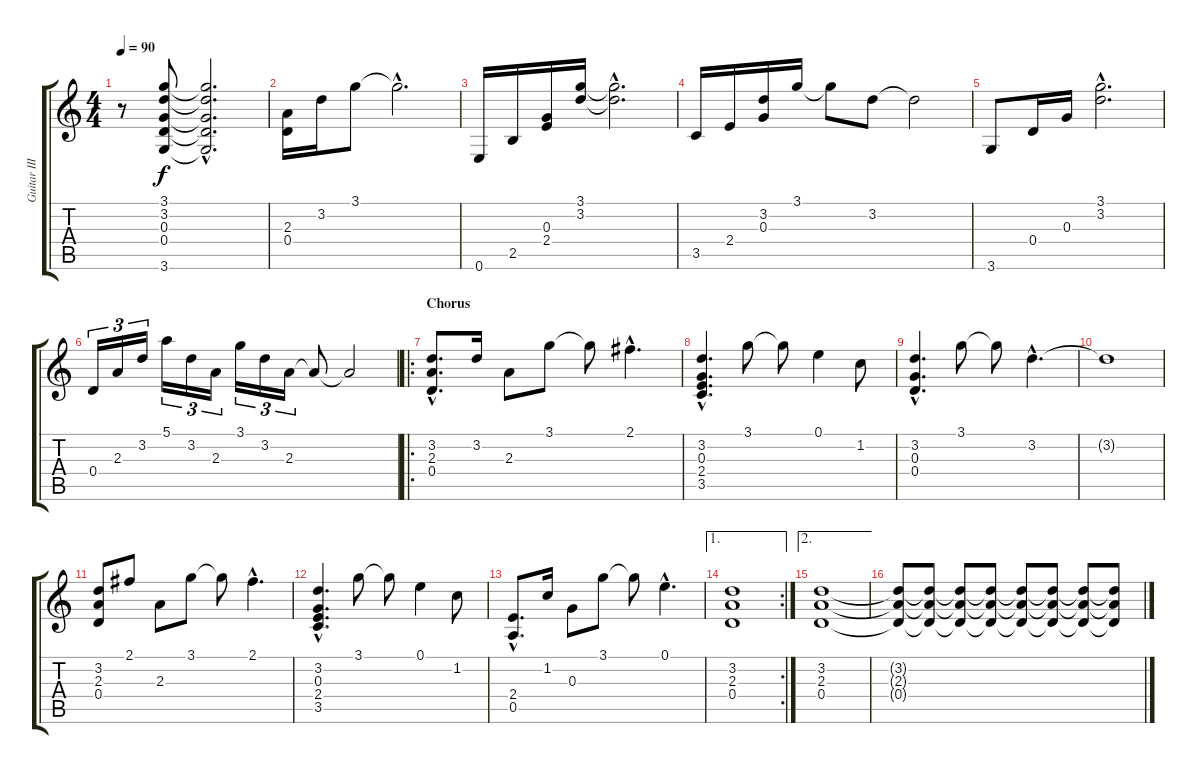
\track ("Guitar III" "Guitar III") {instrument distortionguitar}
\staff {score tabs}
\tuning (E4 B3 G3 D3 A2 E2) {hide}
\ts (4 4)
\tempo 90
\clef g2
\ks c
r.8{dy f} (3.1 3.2 0.3 0.4 3.6).8 (3.1{hac t} 3.2{hac t} 0.3{hac t} 0.4{hac t} 3.6{hac t}).2{d} |
(2.3 0.4).16 3.2.16 3.1.8 3.1{hac t}.2{d} |
0.6.16 2.5.16 (0.3 2.4).16 (3.1 3.2).16 (3.1{hac t} 3.2{hac t}).2{d} |
3.5.16 2.4.16 (3.2 0.3).16 3.1.16 3.1{t}.8 3.2.8 3.2{t}.2 |
3.6.8 0.4.16 0.3.16 (3.1{hac} 3.2{hac}).2{d} |
0.4.16{tu (3 2)} 2.3.16{tu (3 2)} 3.2.16{tu (3 2)} 5.1.16{tu (3 2)} 3.2.16{tu (3 2)} 2.3.16{tu (3 2)} 3.1.16{tu (3 2)} 3.2.16{tu (3 2)} 2.3.16{tu (3 2)} 2.3{t}.8 2.3{t}.2 |
\ro
\section ("" "Chorus")
(3.2{hac} 2.3{hac} 0.4{hac}).8{d} 3.2.16 2.3.8 3.1.8 3.1{t}.8 2.1{hac}.4{d} |
(3.2{hac} 0.3{hac} 2.4{hac} 3.5{hac}).4{d} 3.1.8 3.1{t}.8 0.1.4 1.2.8 |
(3.2{hac} 0.3{hac} 0.4{hac}).4{d} 3.1.8 3.1{t}.8 3.2{hac}.4{d} |
3.2{t}.1 |
(3.2 2.3 0.4).8 2.1.8 2.3.8 3.1.8 3.1{t}.8 2.1{hac}.4{d} |
(3.2{hac} 0.3{hac} 2.4{hac} 3.5{hac}).4{d} 3.1.8 3.1{t}.8 0.1.4 1.2.8 |
(2.4{hac} 0.5{hac}).8{d} 1.2.16 0.3.8 3.1.8 3.1{t}.8 0.1{hac}.4{d} |
\ae 1
\rc 2
(3.2 2.3 0.4).1 |
\ae 2
(3.2 2.3 0.4).1 |
(3.2{t} 2.3{t} 0.4{t}).8{volume 7} (3.2{t} 2.3{t} 0.4{t}).8{volume 6} (3.2{t} 2.3{t} 0.4{t}).8{volume 5} (3.2{t} 2.3{t} 0.4{t}).8{volume 4} (3.2{t} 2.3{t} 0.4{t}).8{volume 3} (3.2{t} 2.3{t} 0.4{t}).8{volume 2} (3.2{t} 2.3{t} 0.4{t}).8{volume 1} (3.2{t} 2.3{t} 0.4{t}).8{volume 0}
